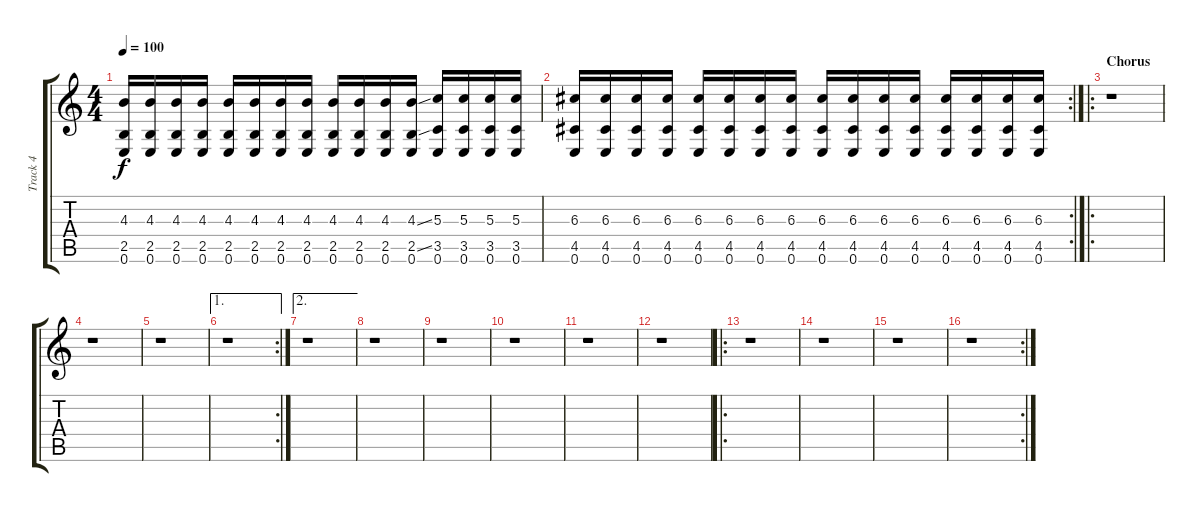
\track ("Track 4" "Track 4") {instrument acousticguitarsteel}
\staff {score tabs}
\tuning (E4 B3 G3 D3 A2 E2) {hide}
\ts (4 4)
\tempo 100
\clef g2
\ks c
(4.3 2.5 0.6).16{dy f} (4.3 2.5 0.6).16 (4.3 2.5 0.6).16 (4.3 2.5 0.6).16 (4.3 2.5 0.6).16 (4.3 2.5 0.6).16 (4.3 2.5 0.6).16 (4.3 2.5 0.6).16 (4.3 2.5 0.6).16 (4.3 2.5 0.6).16 (4.3 2.5 0.6).16 (4.3{ss} 2.5{ss} 0.6).16 (5.3 3.5 0.6).16 (5.3 3.5 0.6).16 (5.3 3.5 0.6).16 (5.3 3.5 0.6).16 |
\rc 2
(6.3 4.5 0.6).16 (6.3 4.5 0.6).16 (6.3 4.5 0.6).16 (6.3 4.5 0.6).16 (6.3 4.5 0.6).16 (6.3 4.5 0.6).16 (6.3 4.5 0.6).16 (6.3 4.5 0.6).16 (6.3 4.5 0.6).16 (6.3 4.5 0.6).16 (6.3 4.5 0.6).16 (6.3 4.5 0.6).16 (6.3 4.5 0.6).16 (6.3 4.5 0.6).16 (6.3 4.5 0.6).16 (6.3 4.5 0.6).16 |
\ro
\section ("" "Chorus")
r.1 |
r.1 |
r.1 |
\ae 1
\rc 2
r.1 |
\ae 2
r.1 |
r.1 |
r.1 |
r.1 |
r.1 |
r.1 |
\ro
r.1 |
r.1 |
r.1 |
\rc 2
r.1
